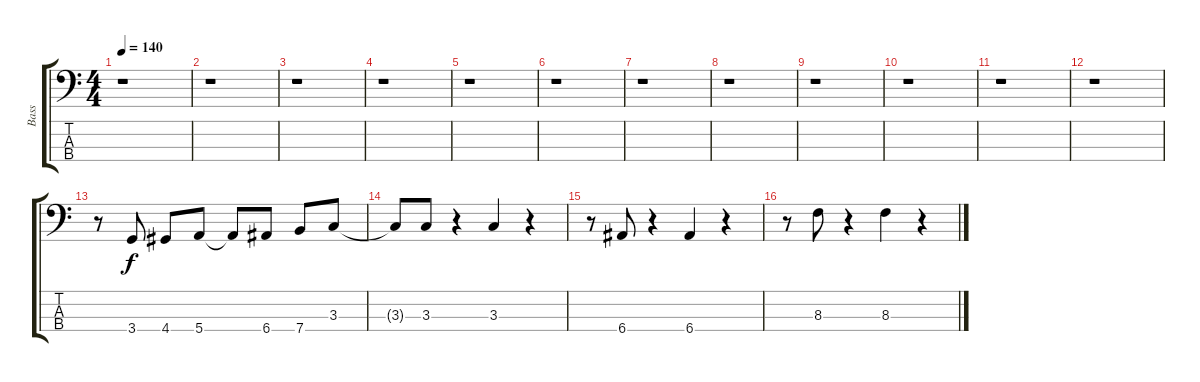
\track ("Bass" "Bass") {instrument electricbassfinger}
\staff {score tabs}
\tuning (G2 D2 A1 E1) {hide}
\ts (4 4)
\tempo 140
\clef f4
\ks c
r.1{dy f} |
r.1 |
r.1 |
r.1 |
r.1 |
r.1 |
r.1 |
r.1 |
r.1 |
r.1 |
r.1 |
r.1 |
r.8 3.4.8 4.4.8 5.4.8 5.4{t}.8 6.4.8 7.4.8 3.3.8 |
3.3{t}.8 3.3.8 r.4 3.3.4 r.4 |
r.8 6.4.8 r.4 6.4.4 r.4 |
r.8 8.3.8 r.4 8.3.4 r.4
